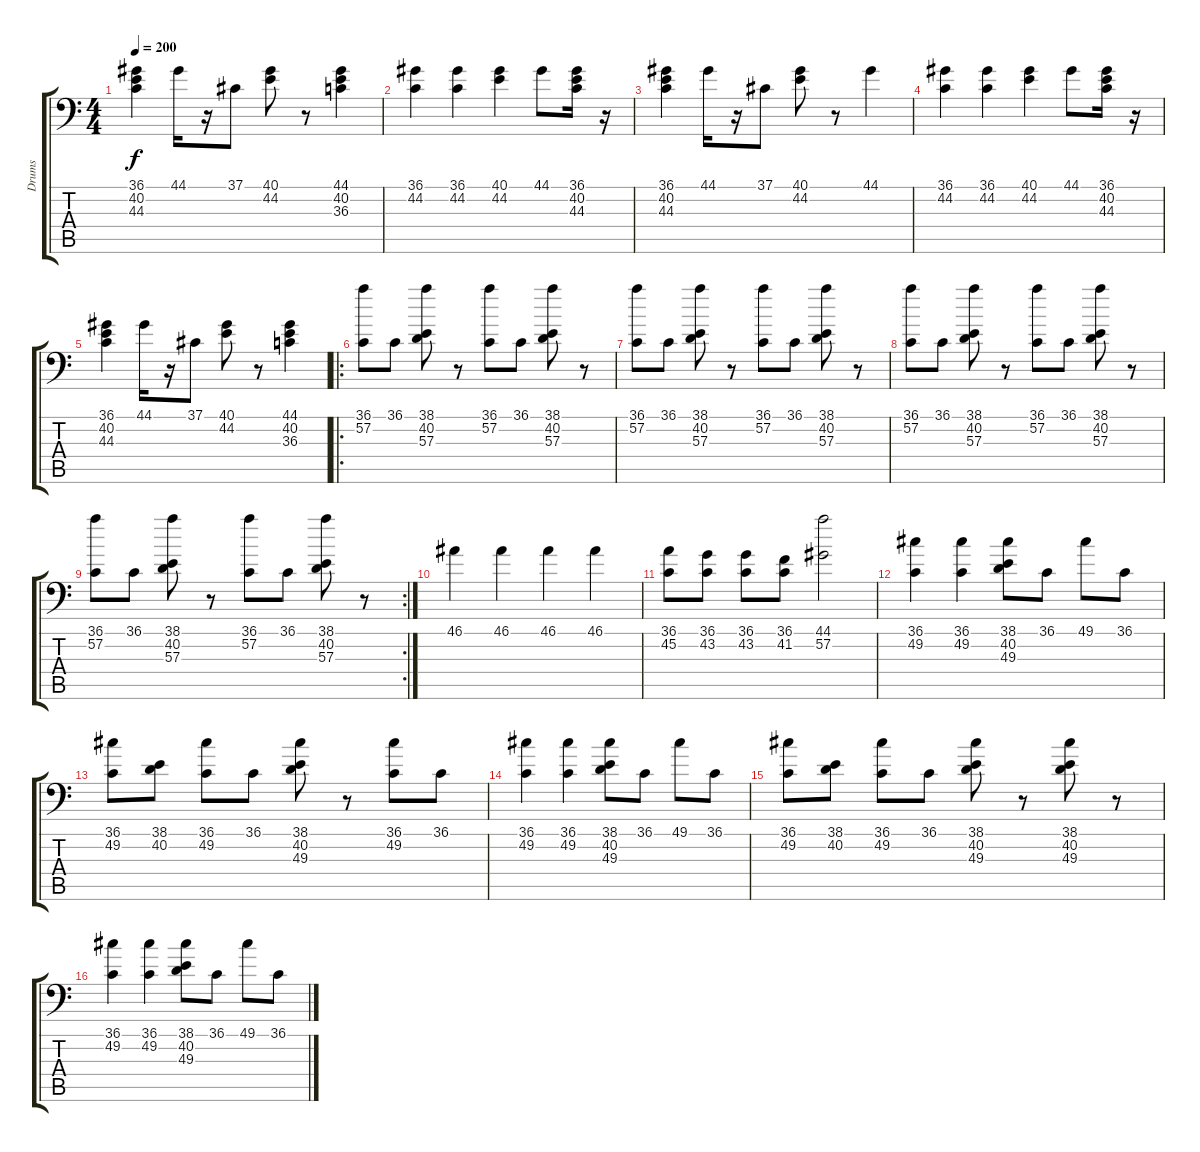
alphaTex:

\track ("Drums" "Drums") {instrument acousticgrandpiano}
\staff {score tabs}
\tuning (C-1 C-1 C-1 C-1 C-1 C-1) {hide}
\ts (4 4)
\tempo 200
\clef f4
\ks c
(36.1 40.2 44.3).4{dy f} 44.1.16 r.16 37.1.8 (40.1 44.2).8 r.8 (44.1 40.2 36.3).4 |
(36.1 44.2).4 (36.1 44.2).4 (40.1 44.2).4 44.1.8 (36.1 40.2 44.3).16 r.16 |
(36.1 40.2 44.3).4 44.1.16 r.16 37.1.8 (40.1 44.2).8 r.8 44.1.4 |
(36.1 44.2).4 (36.1 44.2).4 (40.1 44.2).4 44.1.8 (36.1 40.2 44.3).16 r.16 |
(36.1 40.2 44.3).4 44.1.16 r.16 37.1.8 (40.1 44.2).8 r.8 (44.1 40.2 36.3).4 |
\ro
(36.1 57.2).8 36.1.8 (38.1 40.2 57.3).8 r.8 (36.1 57.2).8 36.1.8 (38.1 40.2 57.3).8 r.8 |
(36.1 57.2).8 36.1.8 (38.1 40.2 57.3).8 r.8 (36.1 57.2).8 36.1.8 (38.1 40.2 57.3).8 r.8 |
(36.1 57.2).8 36.1.8 (38.1 40.2 57.3).8 r.8 (36.1 57.2).8 36.1.8 (38.1 40.2 57.3).8 r.8 |
\rc 2
(36.1 57.2).8 36.1.8 (38.1 40.2 57.3).8 r.8 (36.1 57.2).8 36.1.8 (38.1 40.2 57.3).8 r.8 |
46.1.4 46.1.4 46.1.4 46.1.4 |
(36.1 45.2).8 (36.1 43.2).8 (36.1 43.2).8 (36.1 41.2).8 (44.1 57.2).2 |
(36.1 49.2).4 (36.1 49.2).4 (38.1 40.2 49.3).8 36.1.8 49.1.8 36.1.8 |
(36.1 49.2).8 (38.1 40.2).8 (36.1 49.2).8 36.1.8 (38.1 40.2 49.3).8 r.8 (36.1 49.2).8 36.1.8 |
(36.1 49.2).4 (36.1 49.2).4 (38.1 40.2 49.3).8 36.1.8 49.1.8 36.1.8 |
(36.1 49.2).8 (38.1 40.2).8 (36.1 49.2).8 36.1.8 (38.1 40.2 49.3).8 r.8 (38.1 40.2 49.3).8 r.8 |
(36.1 49.2).4 (36.1 49.2).4 (38.1 40.2 49.3).8 36.1.8 49.1.8 36.1.8
